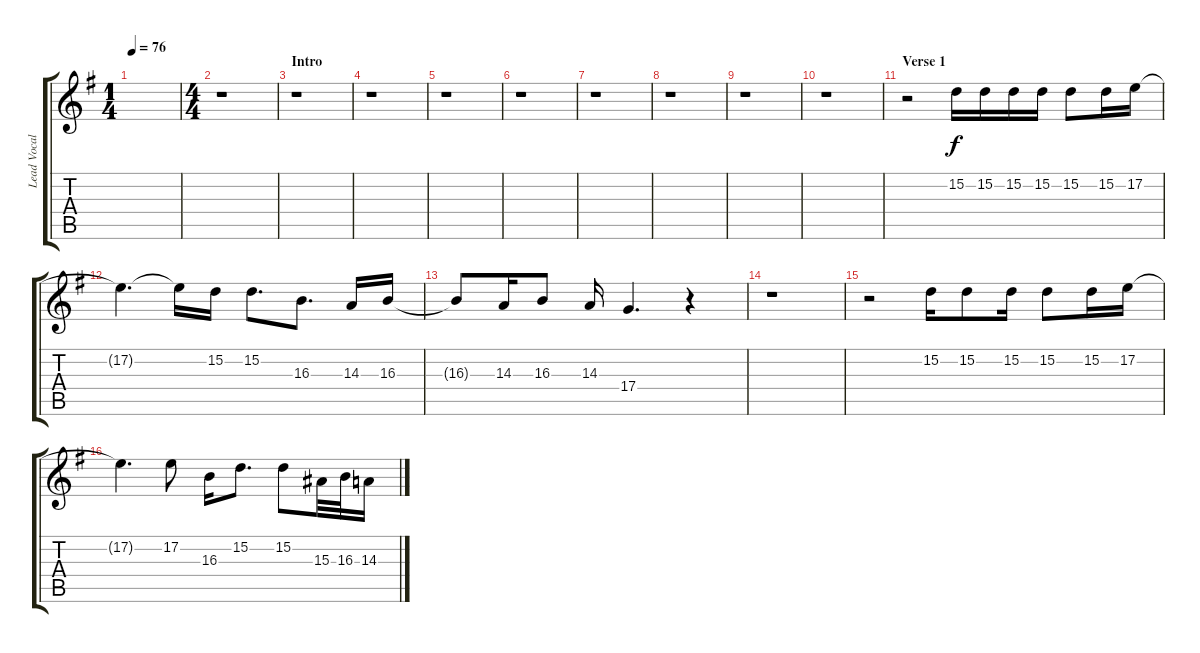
\track ("Lead Vocal" "Lead Vocal") {instrument flute}
\staff {score tabs}
\tuning (E4 B3 G3 D3 A2 E2) {hide}
\ts (1 4)
\tempo 76
\clef g2
\ks eminor
|
\ts (4 4)
r.1 |
\section ("" "Intro")
r.1 |
r.1 |
r.1 |
r.1 |
r.1 |
r.1 |
r.1 |
r.1 |
\section ("" "Verse 1")
r.2 15.2.16 15.2.16 15.2.16 15.2.16 15.2.8 15.2.16 17.2.16 |
17.2{t}.4{d} 17.2{t}.16 15.2.16 15.2.8{d} 16.3.8{d} 14.3.16 16.3.16 |
16.3{t}.8 14.3.16 16.3.8 14.3.16 17.4.4{d} r.4 |
r.1 |
r.2 15.2.16 15.2.8 15.2.16 15.2.8 15.2.16 17.2.16 |
17.2{t}.4{d} 17.2.8 16.3.16 15.2.8{d} 15.2.8 15.3.32 16.3.32 14.3.16
